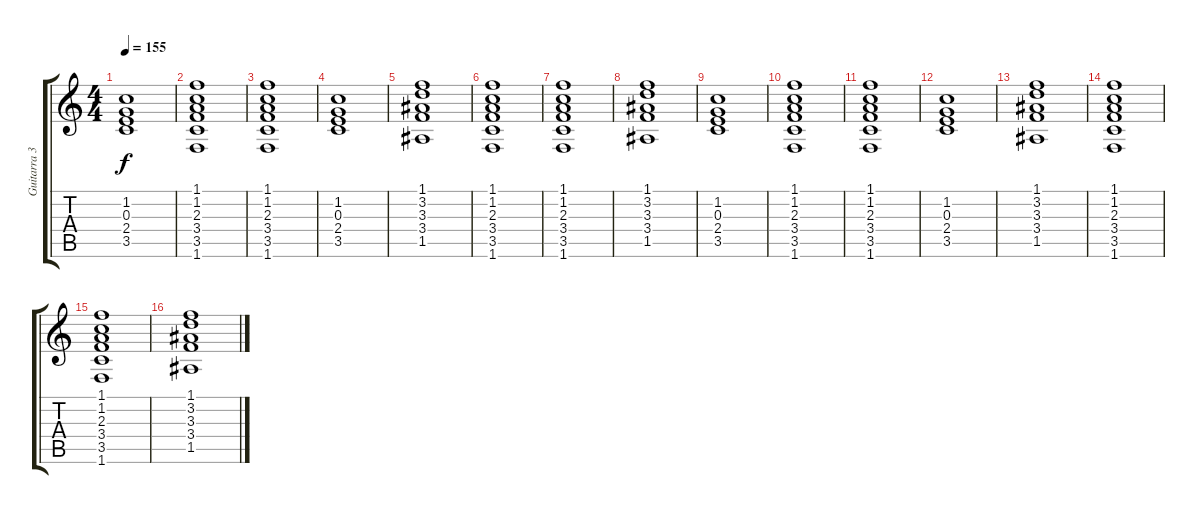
\track ("Guitarra 3 - Maxi" "Guitarra 3") {instrument overdrivenguitar}
\staff {score tabs}
\tuning (E4 B3 G3 D3 A2 E2) {hide}
\ts (4 4)
\tempo 155
\clef g2
\ks c
(1.2 0.3 2.4 3.5).1{dy f} |
(1.1 1.2 2.3 3.4 3.5 1.6).1 |
(1.1 1.2 2.3 3.4 3.5 1.6).1 |
(1.2 0.3 2.4 3.5).1 |
(1.1 3.2 3.3 3.4 1.5).1 |
(1.1 1.2 2.3 3.4 3.5 1.6).1 |
(1.1 1.2 2.3 3.4 3.5 1.6).1 |
(1.1 3.2 3.3 3.4 1.5).1 |
(1.2 0.3 2.4 3.5).1 |
(1.1 1.2 2.3 3.4 3.5 1.6).1 |
(1.1 1.2 2.3 3.4 3.5 1.6).1 |
(1.2 0.3 2.4 3.5).1 |
(1.1 3.2 3.3 3.4 1.5).1 |
(1.1 1.2 2.3 3.4 3.5 1.6).1 |
(1.1 1.2 2.3 3.4 3.5 1.6).1 |
(1.1 3.2 3.3 3.4 1.5).1
